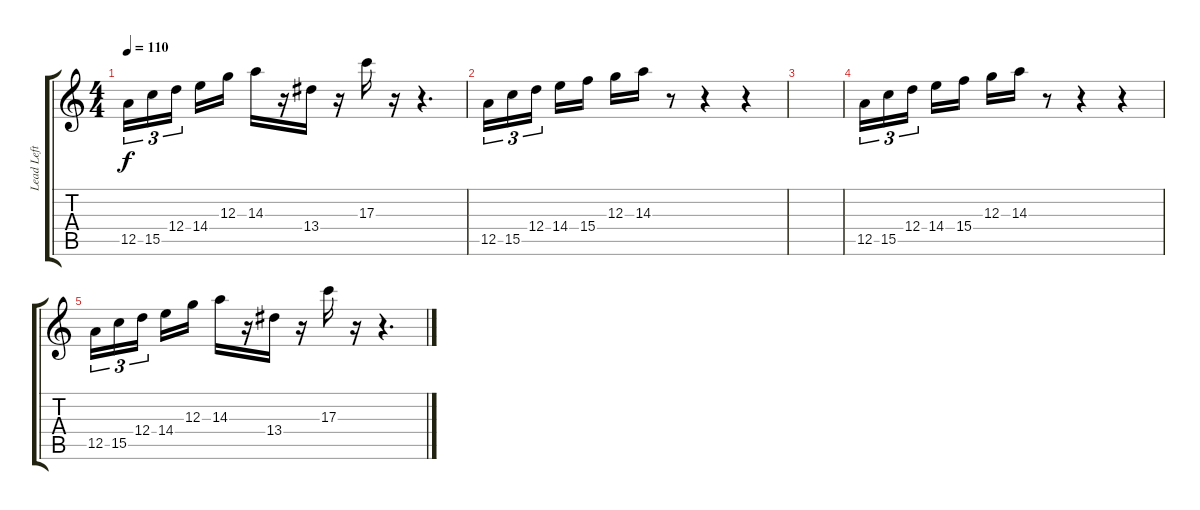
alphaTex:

\track ("Lead Left" "Lead Left") {instrument overdrivenguitar}
\staff {score tabs}
\tuning (F4 C4 G3 D3 A2 E2) {hide}
\ts (4 4)
\tempo 110
\clef g2
\ks c
12.5.16{tu (3 2) dy f} 15.5.16{tu (3 2)} 12.4.16{tu (3 2) beam splitsecondary} 14.4.16 12.3.16 14.3.16 r.16 13.4.16 r.16 17.3.16 r.16 r.4{d} |
12.5.16{tu (3 2)} 15.5.16{tu (3 2)} 12.4.16{tu (3 2) beam splitsecondary} 14.4.16 15.4.16 12.3.16 14.3.16 r.8 r.4 r.4 |
|
12.5.16{tu (3 2)} 15.5.16{tu (3 2)} 12.4.16{tu (3 2) beam splitsecondary} 14.4.16 15.4.16 12.3.16 14.3.16 r.8 r.4 r.4 |
12.5.16{tu (3 2)} 15.5.16{tu (3 2)} 12.4.16{tu (3 2) beam splitsecondary} 14.4.16 12.3.16 14.3.16 r.16 13.4.16 r.16 17.3.16 r.16 r.4{d}
